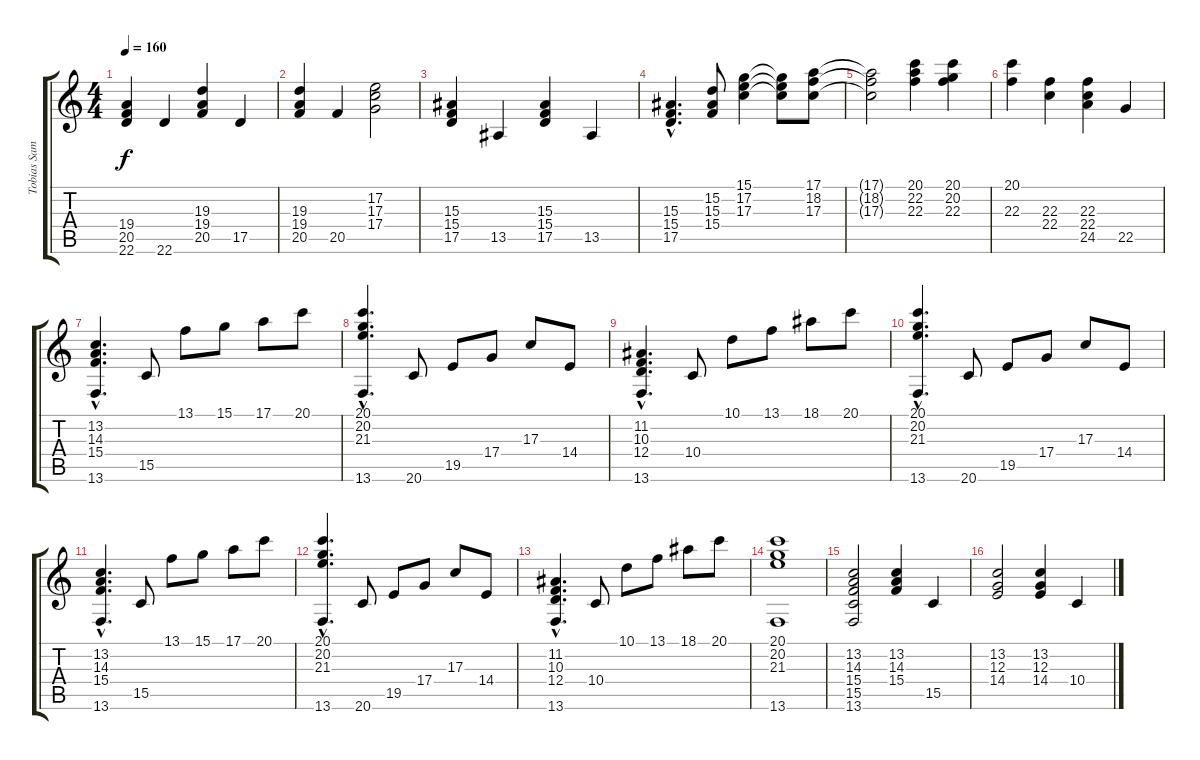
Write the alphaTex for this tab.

\track ("Tobias Sammet" "Tobias Sam") {instrument brightacousticpiano}
\staff {score tabs}
\tuning (E4 B3 G3 D3 A2 E2) {hide}
\ts (4 4)
\tempo 160
\clef g2
\ks c
(19.4 20.5 22.6).4{dy f} 22.6.4 (19.3 19.4 20.5).4 17.5.4 |
(19.3 19.4 20.5).4 20.5.4 (17.2 17.3 17.4).2 |
(15.3 15.4 17.5).4 13.5.4 (15.3 15.4 17.5).4 13.5.4 |
(15.3{hac} 15.4{hac} 17.5{hac}).4{d} (15.2 15.3 15.4).8 (15.1 17.2 17.3).4 (15.1{t} 17.2{t} 17.3{t}).8 (17.1 18.2 17.3).8 |
(17.1{t} 18.2{t} 17.3{t}).2 (20.1 22.2 22.3).4 (20.1 20.2 22.3).4 |
(20.1 22.3).4 (22.3 22.4).4 (22.3 22.4 24.5).4 22.5.4 |
(13.2{hac} 14.3{hac} 15.4{hac} 13.6{hac}).4{d} 15.5.8 13.1.8 15.1.8 17.1.8 20.1.8 |
(20.1{hac} 20.2{hac} 21.3{hac} 13.6{hac}).4{d} 20.6.8 19.5.8 17.4.8 17.3.8 14.4.8 |
(11.2{hac} 10.3{hac} 12.4{hac} 13.6{hac}).4{d} 10.4.8 10.1.8 13.1.8 18.1.8 20.1.8 |
(20.1{hac} 20.2{hac} 21.3{hac} 13.6{hac}).4{d} 20.6.8 19.5.8 17.4.8 17.3.8 14.4.8 |
(13.2{hac} 14.3{hac} 15.4{hac} 13.6{hac}).4{d} 15.5.8 13.1.8 15.1.8 17.1.8 20.1.8 |
(20.1{hac} 20.2{hac} 21.3{hac} 13.6{hac}).4{d} 20.6.8 19.5.8 17.4.8 17.3.8 14.4.8 |
(11.2{hac} 10.3{hac} 12.4{hac} 13.6{hac}).4{d} 10.4.8 10.1.8 13.1.8 18.1.8 20.1.8 |
(20.1 20.2 21.3 13.6).1 |
(13.2 14.3 15.4 15.5 13.6).2 (13.2 14.3 15.4).4 15.5.4 |
(13.2 12.3 14.4).2 (13.2 12.3 14.4).4 10.4.4
